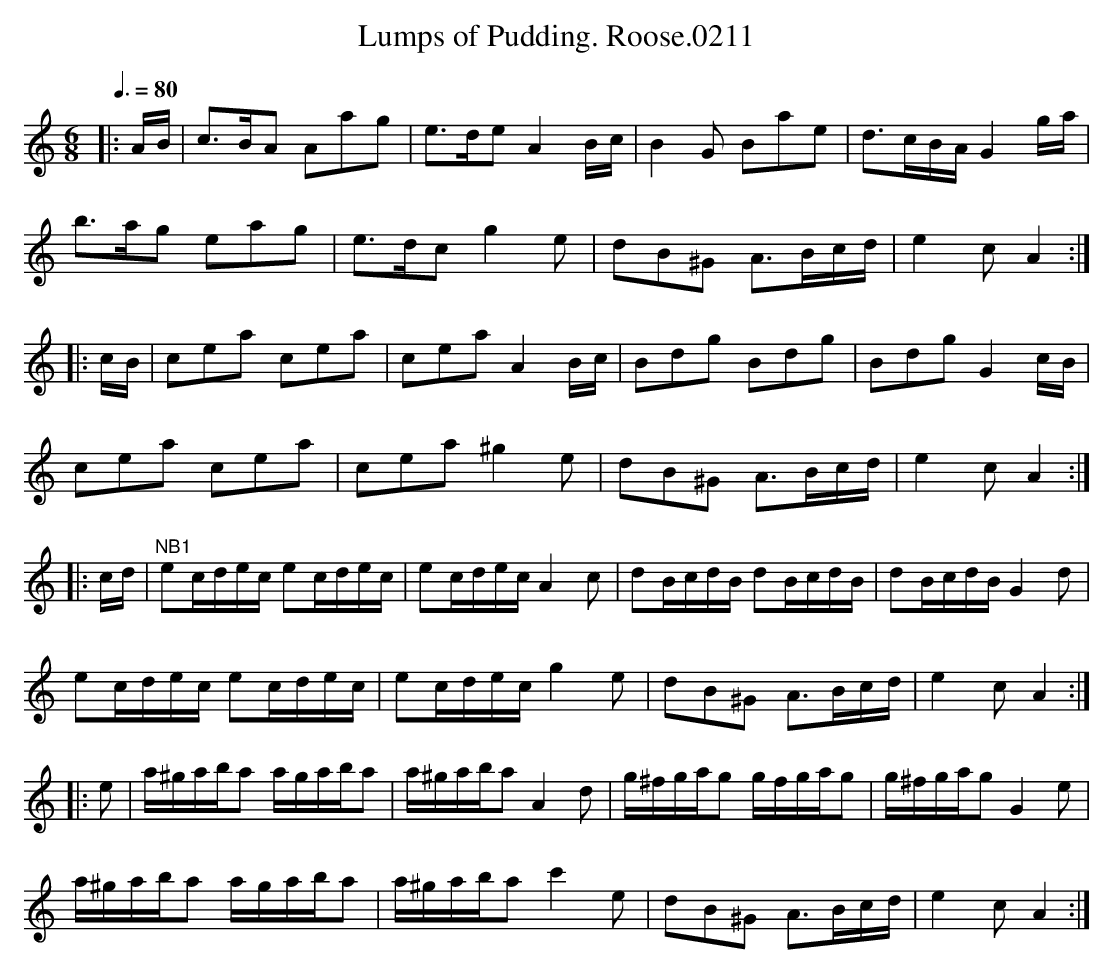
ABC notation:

X:1
T:Lumps of Pudding. Roose.0211
M:6/8
L:1/8
Q:3/8=80
K:Amin
|: A/B/ | c>BA Aag | e>de A2 B/c/ | B2 G Bae | d>cB/A/ G2 g/a/ |
b>ag eag | e>dc g2 e | dB^G A>Bc/d/ | e2 c A2 :|
|: c/B/ | cea cea | cea A2 B/c/ | Bdg Bdg | Bdg G2 c/B/ |
cea cea | cea ^g2 e | dB^G A>Bc/d/ | e2 c A2 :|
|: c/d/ |"^NB1" ec/d/e/c/ ec/d/e/c/ | ec/d/e/c/ A2 c | dB/c/d/B/ dB/c/d/B/ | dB/c/d/B/ G2 d |
ec/d/e/c/ ec/d/e/c/ | ec/d/e/c/ g2 e | dB^G A>Bc/d/ | e2 c A2 :|
|: e | a/^g/a/b/a a/g/a/b/a |  a/^g/a/b/a A2 d | g/^f/g/a/g g/f/g/a/g | g/^f/g/a/g G2 e |
a/^g/a/b/a a/g/a/b/a | a/^g/a/b/a c'2 e | dB^G A>Bc/d/ | e2 c A2 :|
